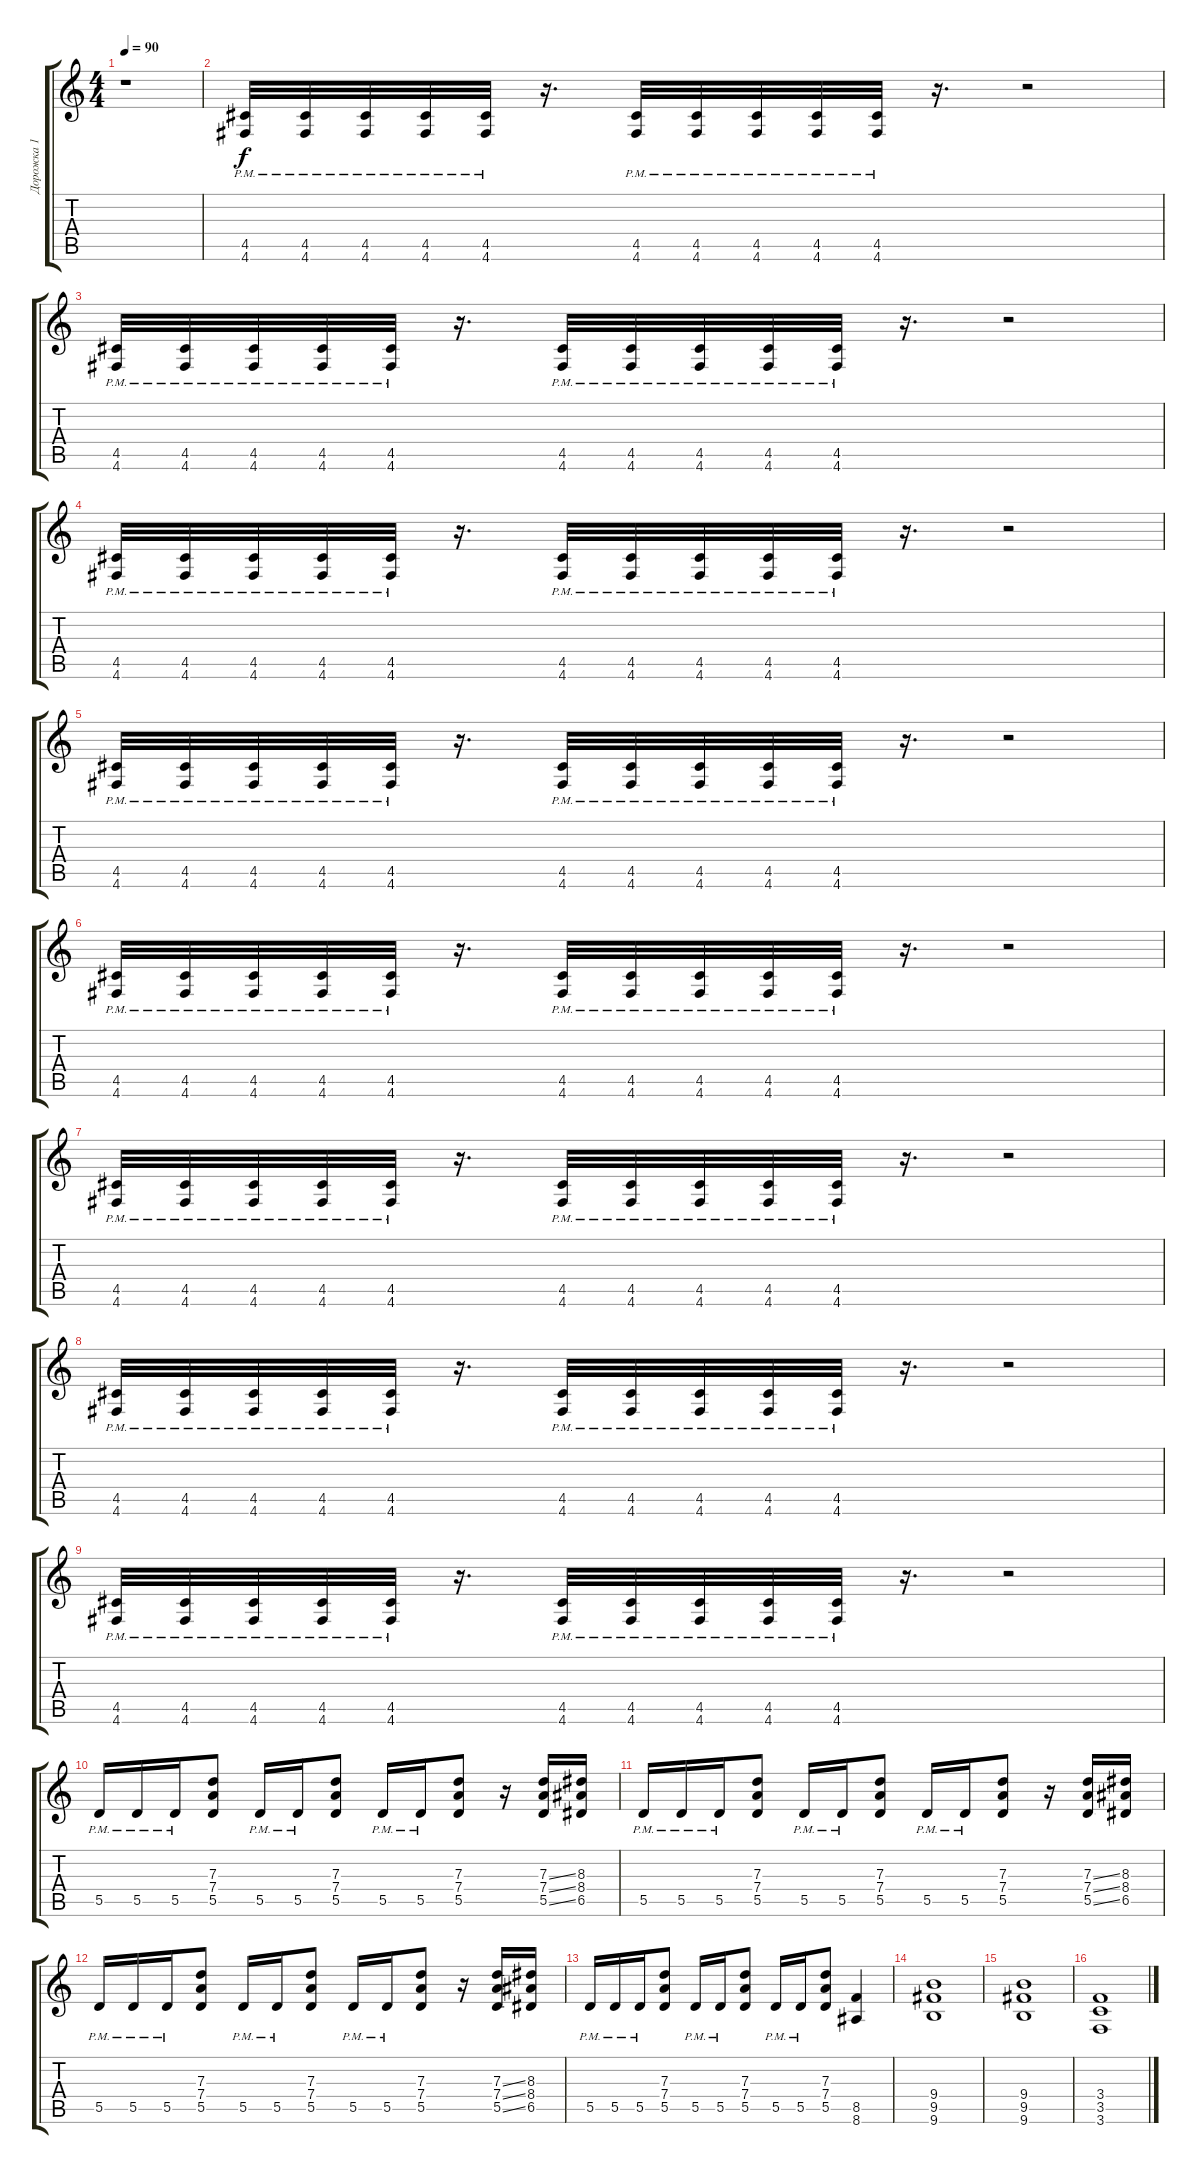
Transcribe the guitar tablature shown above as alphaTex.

\track ("Дорожка 1" "Дорожка 1") {instrument distortionguitar}
\staff {score tabs}
\tuning (E4 B3 G3 D3 A2 D2) {hide}
\ts (4 4)
\tempo 90
\clef g2
\ks c
r.1{dy f} |
(4.5{pm} 4.6{pm}).32 (4.5{pm} 4.6{pm}).32 (4.5{pm} 4.6{pm}).32 (4.5{pm} 4.6{pm}).32 (4.5{pm} 4.6{pm}).32 r.16{d} (4.5{pm} 4.6{pm}).32 (4.5{pm} 4.6{pm}).32 (4.5{pm} 4.6{pm}).32 (4.5{pm} 4.6{pm}).32 (4.5{pm} 4.6{pm}).32 r.16{d} r.2 |
(4.5{pm} 4.6{pm}).32 (4.5{pm} 4.6{pm}).32 (4.5{pm} 4.6{pm}).32 (4.5{pm} 4.6{pm}).32 (4.5{pm} 4.6{pm}).32 r.16{d} (4.5{pm} 4.6{pm}).32 (4.5{pm} 4.6{pm}).32 (4.5{pm} 4.6{pm}).32 (4.5{pm} 4.6{pm}).32 (4.5{pm} 4.6{pm}).32 r.16{d} r.2 |
(4.5{pm} 4.6{pm}).32 (4.5{pm} 4.6{pm}).32 (4.5{pm} 4.6{pm}).32 (4.5{pm} 4.6{pm}).32 (4.5{pm} 4.6{pm}).32 r.16{d} (4.5{pm} 4.6{pm}).32 (4.5{pm} 4.6{pm}).32 (4.5{pm} 4.6{pm}).32 (4.5{pm} 4.6{pm}).32 (4.5{pm} 4.6{pm}).32 r.16{d} r.2 |
(4.5{pm} 4.6{pm}).32 (4.5{pm} 4.6{pm}).32 (4.5{pm} 4.6{pm}).32 (4.5{pm} 4.6{pm}).32 (4.5{pm} 4.6{pm}).32 r.16{d} (4.5{pm} 4.6{pm}).32 (4.5{pm} 4.6{pm}).32 (4.5{pm} 4.6{pm}).32 (4.5{pm} 4.6{pm}).32 (4.5{pm} 4.6{pm}).32 r.16{d} r.2 |
(4.5{pm} 4.6{pm}).32 (4.5{pm} 4.6{pm}).32 (4.5{pm} 4.6{pm}).32 (4.5{pm} 4.6{pm}).32 (4.5{pm} 4.6{pm}).32 r.16{d} (4.5{pm} 4.6{pm}).32 (4.5{pm} 4.6{pm}).32 (4.5{pm} 4.6{pm}).32 (4.5{pm} 4.6{pm}).32 (4.5{pm} 4.6{pm}).32 r.16{d} r.2 |
(4.5{pm} 4.6{pm}).32 (4.5{pm} 4.6{pm}).32 (4.5{pm} 4.6{pm}).32 (4.5{pm} 4.6{pm}).32 (4.5{pm} 4.6{pm}).32 r.16{d} (4.5{pm} 4.6{pm}).32 (4.5{pm} 4.6{pm}).32 (4.5{pm} 4.6{pm}).32 (4.5{pm} 4.6{pm}).32 (4.5{pm} 4.6{pm}).32 r.16{d} r.2 |
(4.5{pm} 4.6{pm}).32 (4.5{pm} 4.6{pm}).32 (4.5{pm} 4.6{pm}).32 (4.5{pm} 4.6{pm}).32 (4.5{pm} 4.6{pm}).32 r.16{d} (4.5{pm} 4.6{pm}).32 (4.5{pm} 4.6{pm}).32 (4.5{pm} 4.6{pm}).32 (4.5{pm} 4.6{pm}).32 (4.5{pm} 4.6{pm}).32 r.16{d} r.2 |
(4.5{pm} 4.6{pm}).32 (4.5{pm} 4.6{pm}).32 (4.5{pm} 4.6{pm}).32 (4.5{pm} 4.6{pm}).32 (4.5{pm} 4.6{pm}).32 r.16{d} (4.5{pm} 4.6{pm}).32 (4.5{pm} 4.6{pm}).32 (4.5{pm} 4.6{pm}).32 (4.5{pm} 4.6{pm}).32 (4.5{pm} 4.6{pm}).32 r.16{d} r.2 |
5.5{pm}.16 5.5{pm}.16 5.5{pm}.16 (7.3 7.4 5.5).8 5.5{pm}.16 5.5{pm}.16 (7.3 7.4 5.5).8 5.5{pm}.16 5.5{pm}.16 (7.3 7.4 5.5).8 r.16 (7.3{ss} 7.4{ss} 5.5{ss}).16 (8.3 8.4 6.5).16 |
5.5{pm}.16 5.5{pm}.16 5.5{pm}.16 (7.3 7.4 5.5).8 5.5{pm}.16 5.5{pm}.16 (7.3 7.4 5.5).8 5.5{pm}.16 5.5{pm}.16 (7.3 7.4 5.5).8 r.16 (7.3{ss} 7.4{ss} 5.5{ss}).16 (8.3 8.4 6.5).16 |
5.5{pm}.16 5.5{pm}.16 5.5{pm}.16 (7.3 7.4 5.5).8 5.5{pm}.16 5.5{pm}.16 (7.3 7.4 5.5).8 5.5{pm}.16 5.5{pm}.16 (7.3 7.4 5.5).8 r.16 (7.3{ss} 7.4{ss} 5.5{ss}).16 (8.3 8.4 6.5).16 |
5.5{pm}.16 5.5{pm}.16 5.5{pm}.16 (7.3 7.4 5.5).8 5.5{pm}.16 5.5{pm}.16 (7.3 7.4 5.5).8 5.5{pm}.16 5.5{pm}.16 (7.3 7.4 5.5).8 (8.5 8.6).4 |
(9.4 9.5 9.6).1 |
(9.4 9.5 9.6).1 |
(3.4 3.5 3.6).1
